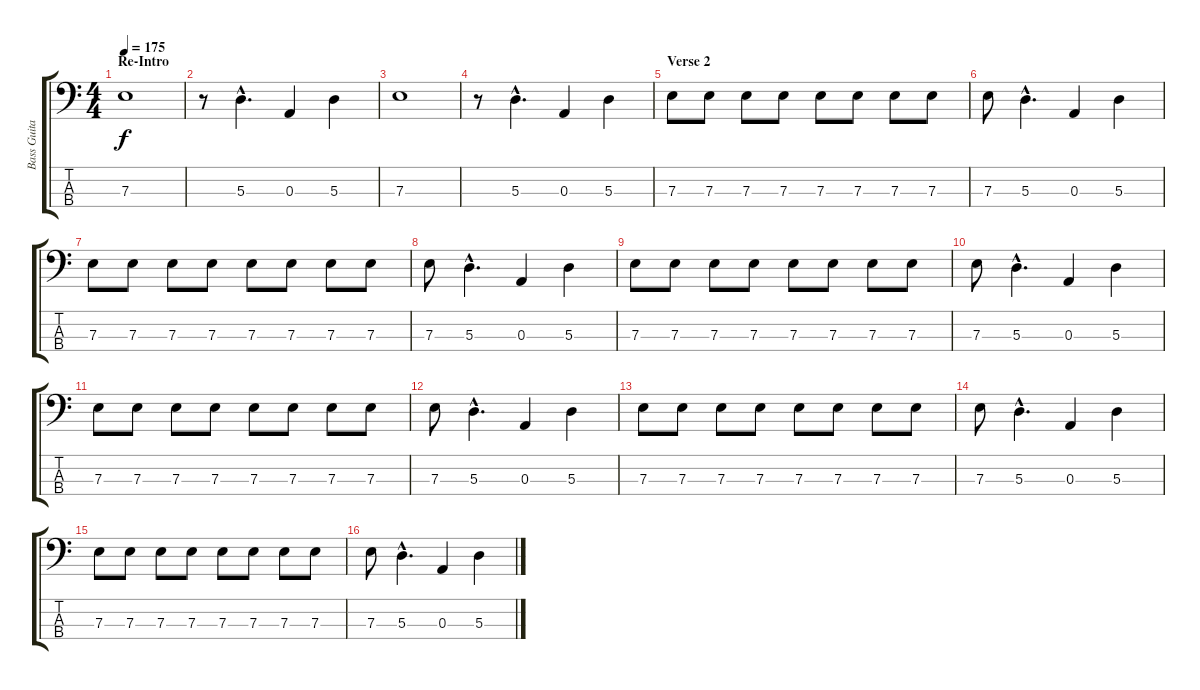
\track ("Bass Guitar" "Bass Guita") {instrument electricbassfinger}
\staff {score tabs}
\tuning (G2 D2 A1 E1) {hide}
\ts (4 4)
\section ("" "Re-Intro")
\tempo 175
\clef f4
\ks c
7.3.1{dy f} |
r.8 5.3{hac}.4{d} 0.3.4 5.3.4 |
7.3.1 |
r.8 5.3{hac}.4{d} 0.3.4 5.3.4 |
\section ("" "Verse 2")
7.3.8 7.3.8 7.3.8 7.3.8 7.3.8 7.3.8 7.3.8 7.3.8 |
7.3.8 5.3{hac}.4{d} 0.3.4 5.3.4 |
7.3.8 7.3.8 7.3.8 7.3.8 7.3.8 7.3.8 7.3.8 7.3.8 |
7.3.8 5.3{hac}.4{d} 0.3.4 5.3.4 |
7.3.8 7.3.8 7.3.8 7.3.8 7.3.8 7.3.8 7.3.8 7.3.8 |
7.3.8 5.3{hac}.4{d} 0.3.4 5.3.4 |
7.3.8 7.3.8 7.3.8 7.3.8 7.3.8 7.3.8 7.3.8 7.3.8 |
7.3.8 5.3{hac}.4{d} 0.3.4 5.3.4 |
7.3.8 7.3.8 7.3.8 7.3.8 7.3.8 7.3.8 7.3.8 7.3.8 |
7.3.8 5.3{hac}.4{d} 0.3.4 5.3.4 |
7.3.8 7.3.8 7.3.8 7.3.8 7.3.8 7.3.8 7.3.8 7.3.8 |
7.3.8 5.3{hac}.4{d} 0.3.4 5.3.4
